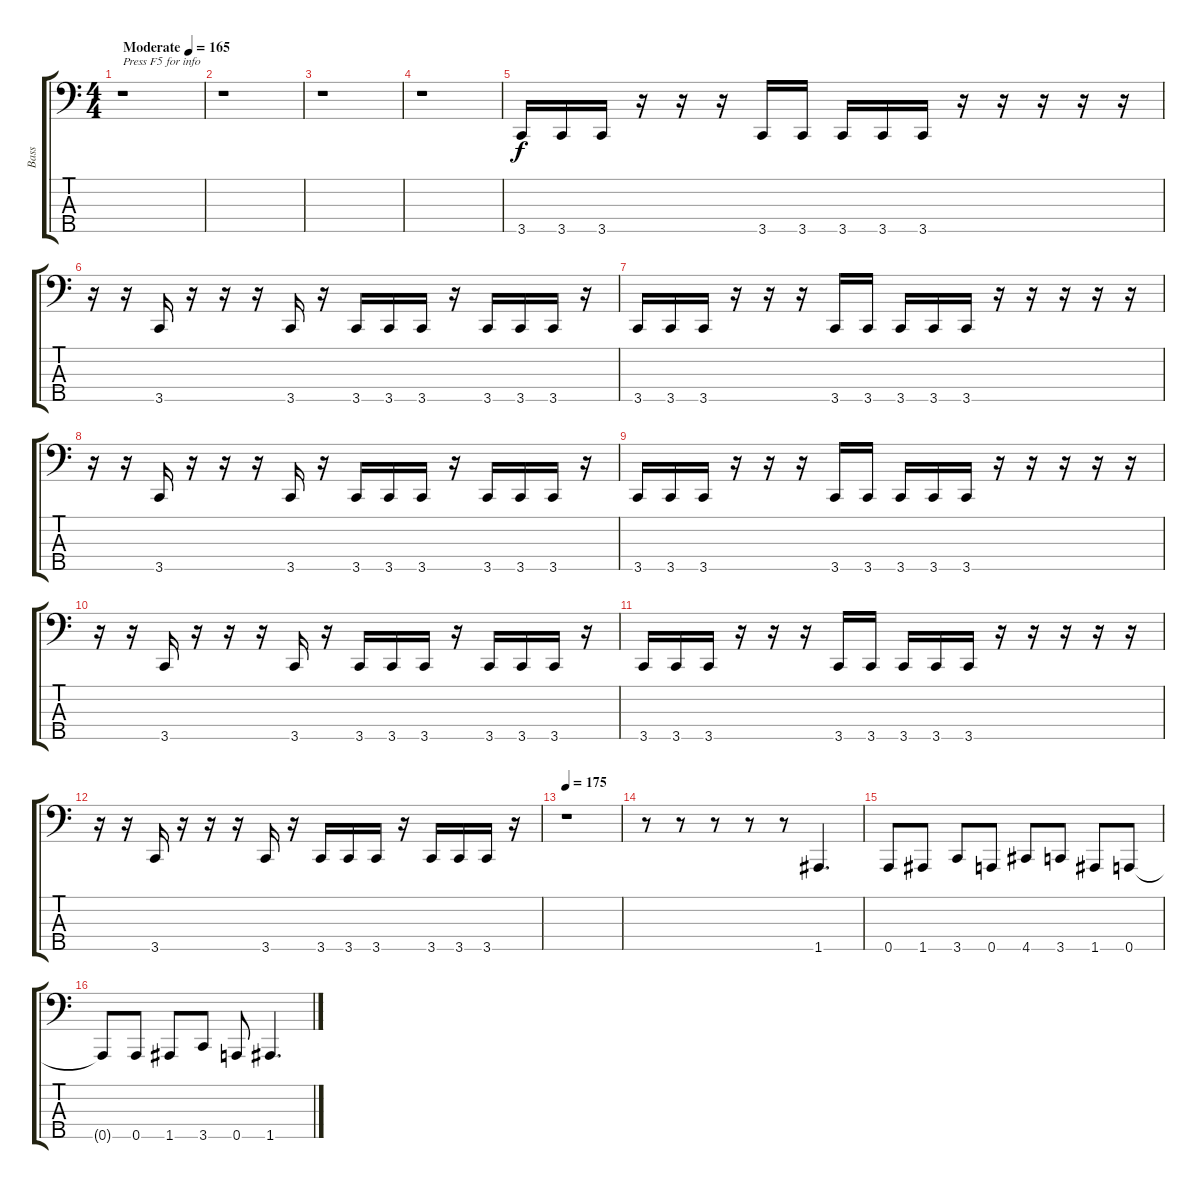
\track ("Bass" "Bass") {instrument electricbasspick}
\staff {score tabs}
\tuning (G2 D2 A1 E1 A0) {hide}
\ts (4 4)
\tempo (165 "Moderate")
\clef f4
\ks c
r.1{txt "Press F5 for info" dy f instrument electricbasspick} |
r.1 |
r.1 |
r.1 |
3.5.16 3.5.16 3.5.16 r.16 r.16 r.16 3.5.16 3.5.16 3.5.16 3.5.16 3.5.16 r.16 r.16 r.16 r.16 r.16 |
r.16 r.16 3.5.16 r.16 r.16 r.16 3.5.16 r.16 3.5.16 3.5.16 3.5.16 r.16 3.5.16 3.5.16 3.5.16 r.16 |
3.5.16 3.5.16 3.5.16 r.16 r.16 r.16 3.5.16 3.5.16 3.5.16 3.5.16 3.5.16 r.16 r.16 r.16 r.16 r.16 |
r.16 r.16 3.5.16 r.16 r.16 r.16 3.5.16 r.16 3.5.16 3.5.16 3.5.16 r.16 3.5.16 3.5.16 3.5.16 r.16 |
3.5.16 3.5.16 3.5.16 r.16 r.16 r.16 3.5.16 3.5.16 3.5.16 3.5.16 3.5.16 r.16 r.16 r.16 r.16 r.16 |
r.16 r.16 3.5.16 r.16 r.16 r.16 3.5.16 r.16 3.5.16 3.5.16 3.5.16 r.16 3.5.16 3.5.16 3.5.16 r.16 |
3.5.16 3.5.16 3.5.16 r.16 r.16 r.16 3.5.16 3.5.16 3.5.16 3.5.16 3.5.16 r.16 r.16 r.16 r.16 r.16 |
r.16 r.16 3.5.16 r.16 r.16 r.16 3.5.16 r.16 3.5.16 3.5.16 3.5.16 r.16 3.5.16 3.5.16 3.5.16 r.16 |
\tempo 175
r.1 |
r.8 r.8 r.8 r.8 r.8 1.5.4{d} |
0.5.8 1.5.8 3.5.8 0.5.8 4.5.8 3.5.8 1.5.8 0.5.8 |
0.5{t}.8 0.5.8 1.5.8 3.5.8 0.5.8 1.5.4{d}
